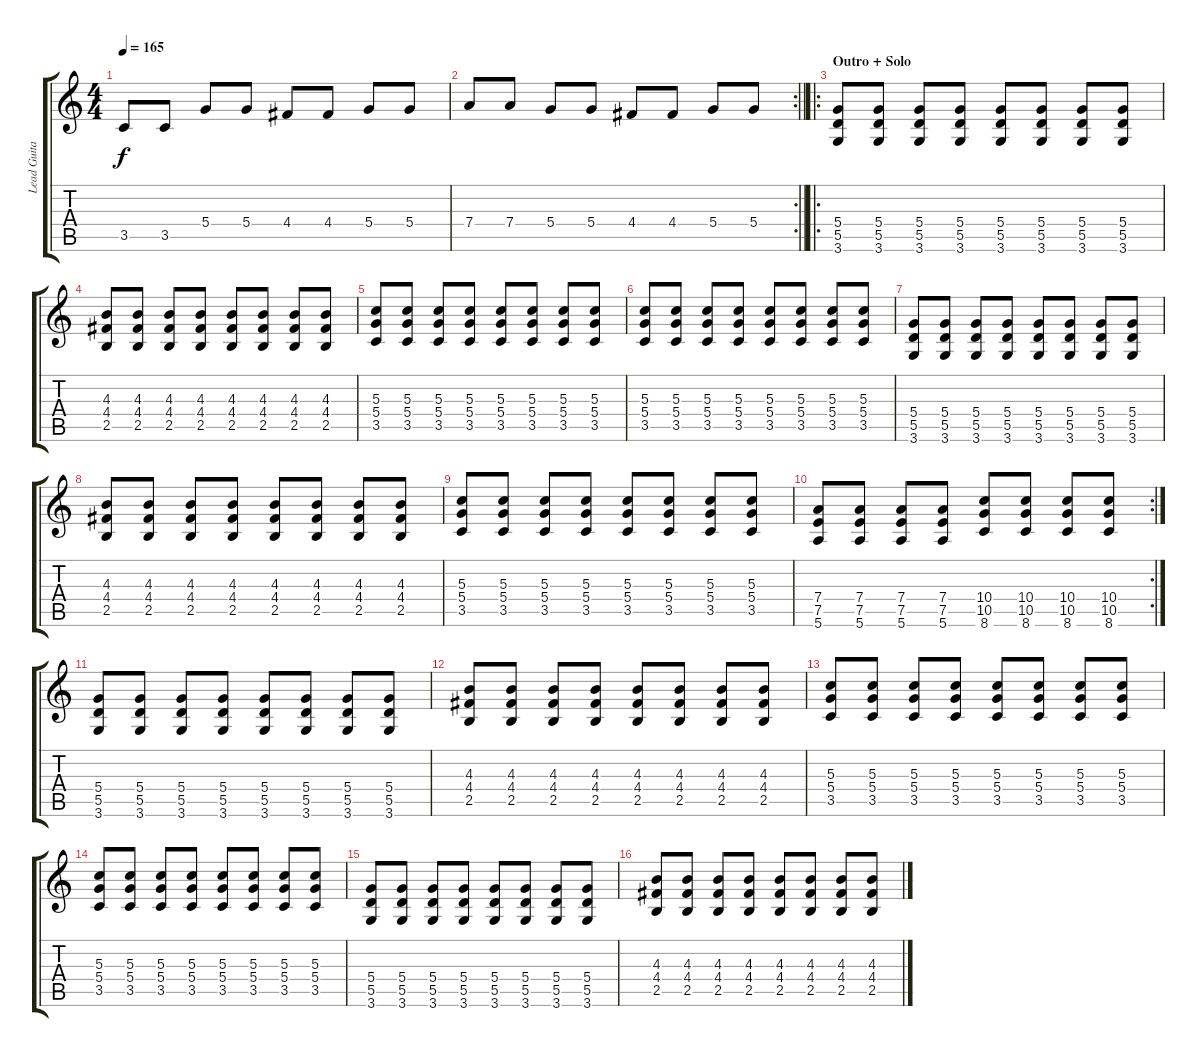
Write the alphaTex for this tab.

\track ("Lead Guitar" "Lead Guita") {instrument distortionguitar}
\staff {score tabs}
\tuning (E4 B3 G3 D3 A2 E2) {hide}
\ts (4 4)
\tempo 165
\clef g2
\ks c
3.5.8{dy f} 3.5.8 5.4.8 5.4.8 4.4.8 4.4.8 5.4.8 5.4.8 |
\rc 2
\barLineRight lightlight
7.4.8 7.4.8 5.4.8 5.4.8 4.4.8 4.4.8 5.4.8 5.4.8 |
\ro
\section ("" "Outro + Solo")
(5.4 5.5 3.6).8 (5.4 5.5 3.6).8 (5.4 5.5 3.6).8 (5.4 5.5 3.6).8 (5.4 5.5 3.6).8 (5.4 5.5 3.6).8 (5.4 5.5 3.6).8 (5.4 5.5 3.6).8 |
(4.3 4.4 2.5).8 (4.3 4.4 2.5).8 (4.3 4.4 2.5).8 (4.3 4.4 2.5).8 (4.3 4.4 2.5).8 (4.3 4.4 2.5).8 (4.3 4.4 2.5).8 (4.3 4.4 2.5).8 |
(5.3 5.4 3.5).8 (5.3 5.4 3.5).8 (5.3 5.4 3.5).8 (5.3 5.4 3.5).8 (5.3 5.4 3.5).8 (5.3 5.4 3.5).8 (5.3 5.4 3.5).8 (5.3 5.4 3.5).8 |
(5.3 5.4 3.5).8 (5.3 5.4 3.5).8 (5.3 5.4 3.5).8 (5.3 5.4 3.5).8 (5.3 5.4 3.5).8 (5.3 5.4 3.5).8 (5.3 5.4 3.5).8 (5.3 5.4 3.5).8 |
(5.4 5.5 3.6).8 (5.4 5.5 3.6).8 (5.4 5.5 3.6).8 (5.4 5.5 3.6).8 (5.4 5.5 3.6).8 (5.4 5.5 3.6).8 (5.4 5.5 3.6).8 (5.4 5.5 3.6).8 |
(4.3 4.4 2.5).8 (4.3 4.4 2.5).8 (4.3 4.4 2.5).8 (4.3 4.4 2.5).8 (4.3 4.4 2.5).8 (4.3 4.4 2.5).8 (4.3 4.4 2.5).8 (4.3 4.4 2.5).8 |
(5.3 5.4 3.5).8 (5.3 5.4 3.5).8 (5.3 5.4 3.5).8 (5.3 5.4 3.5).8 (5.3 5.4 3.5).8 (5.3 5.4 3.5).8 (5.3 5.4 3.5).8 (5.3 5.4 3.5).8 |
\rc 2
(7.4 7.5 5.6).8 (7.4 7.5 5.6).8 (7.4 7.5 5.6).8 (7.4 7.5 5.6).8 (10.4 10.5 8.6).8 (10.4 10.5 8.6).8 (10.4 10.5 8.6).8 (10.4 10.5 8.6).8 |
(5.4 5.5 3.6).8 (5.4 5.5 3.6).8 (5.4 5.5 3.6).8 (5.4 5.5 3.6).8 (5.4 5.5 3.6).8 (5.4 5.5 3.6).8 (5.4 5.5 3.6).8 (5.4 5.5 3.6).8 |
(4.3 4.4 2.5).8 (4.3 4.4 2.5).8 (4.3 4.4 2.5).8 (4.3 4.4 2.5).8 (4.3 4.4 2.5).8 (4.3 4.4 2.5).8 (4.3 4.4 2.5).8 (4.3 4.4 2.5).8 |
(5.3 5.4 3.5).8 (5.3 5.4 3.5).8 (5.3 5.4 3.5).8 (5.3 5.4 3.5).8 (5.3 5.4 3.5).8 (5.3 5.4 3.5).8 (5.3 5.4 3.5).8 (5.3 5.4 3.5).8 |
(5.3 5.4 3.5).8 (5.3 5.4 3.5).8 (5.3 5.4 3.5).8 (5.3 5.4 3.5).8 (5.3 5.4 3.5).8 (5.3 5.4 3.5).8 (5.3 5.4 3.5).8 (5.3 5.4 3.5).8 |
(5.4 5.5 3.6).8 (5.4 5.5 3.6).8 (5.4 5.5 3.6).8 (5.4 5.5 3.6).8 (5.4 5.5 3.6).8 (5.4 5.5 3.6).8 (5.4 5.5 3.6).8 (5.4 5.5 3.6).8 |
(4.3 4.4 2.5).8 (4.3 4.4 2.5).8 (4.3 4.4 2.5).8 (4.3 4.4 2.5).8 (4.3 4.4 2.5).8 (4.3 4.4 2.5).8 (4.3 4.4 2.5).8 (4.3 4.4 2.5).8
